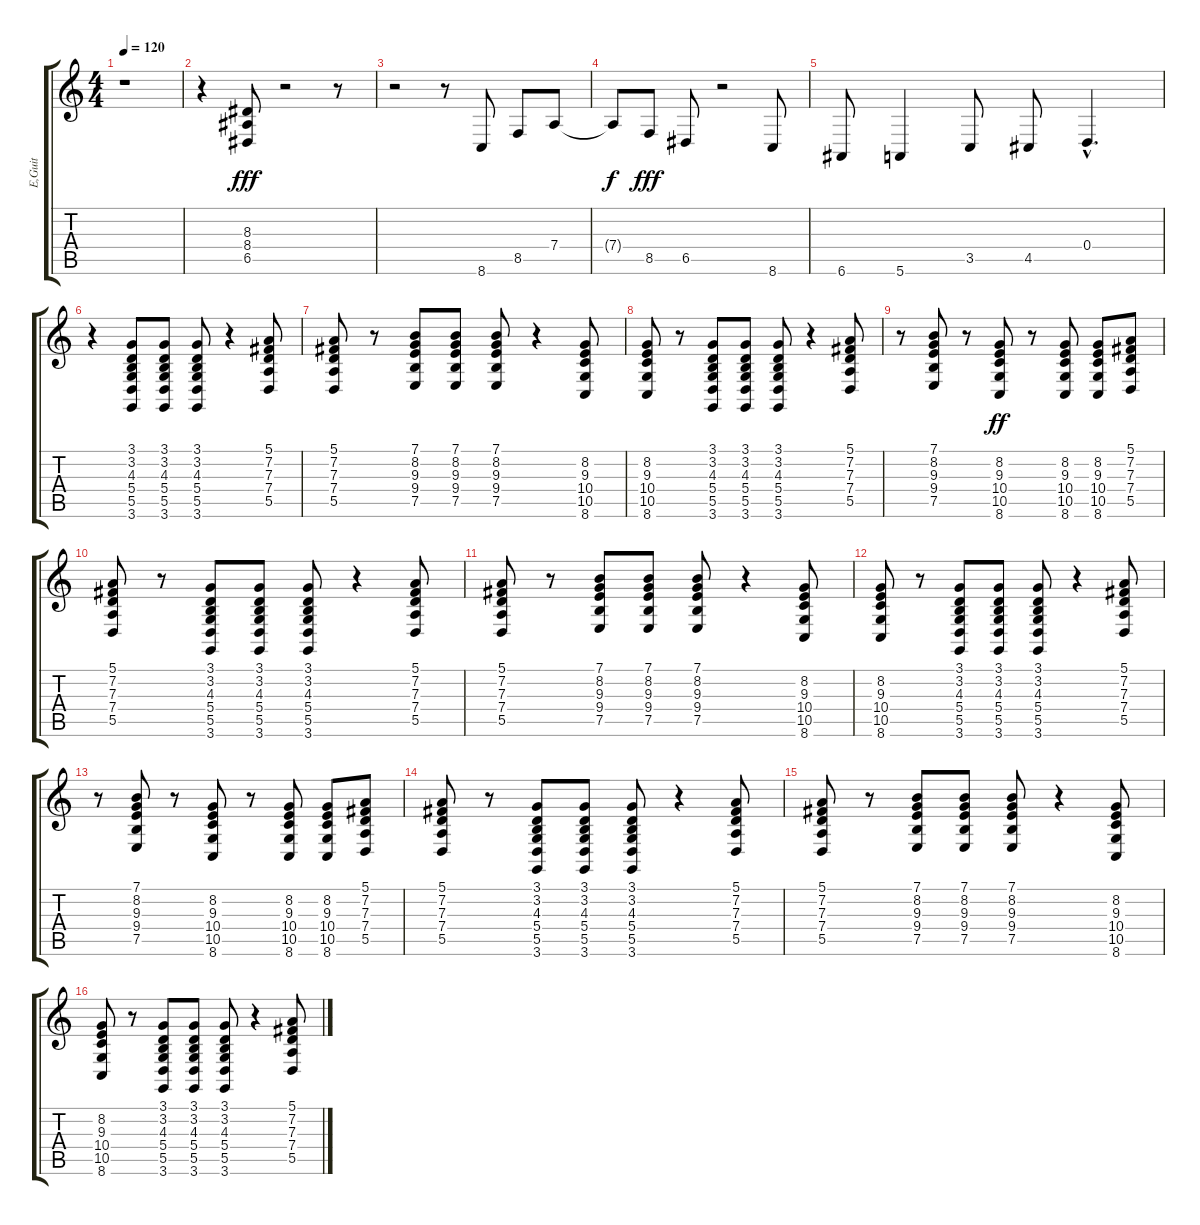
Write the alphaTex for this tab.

\track ("E,Guit" "E,Guit") {instrument harpsichord}
\staff {score tabs}
\tuning (E4 B3 G3 D3 A2 E2) {hide}
\ts (4 4)
\tempo 120
\clef g2
\ks c
r.1{dy f} |
r.4 (8.3 8.4 6.5).8{dy fff} r.2 r.8 |
r.2 r.8 8.6.8 8.5.8 7.4.8 |
7.4{t}.8{dy f} 8.5.8{dy fff} 6.5.8 r.2 8.6.8 |
6.6.8 5.6.4 3.5.8 4.5.8 0.4{hac}.4{d} |
r.4 (3.1 3.2 4.3 5.4 5.5 3.6).8 (3.1 3.2 4.3 5.4 5.5 3.6).8 (3.1 3.2 4.3 5.4 5.5 3.6).8 r.4 (5.1 7.2 7.3 7.4 5.5).8 |
(5.1 7.2 7.3 7.4 5.5).8 r.8 (7.1 8.2 9.3 9.4 7.5).8 (7.1 8.2 9.3 9.4 7.5).8 (7.1 8.2 9.3 9.4 7.5).8 r.4 (8.2 9.3 10.4 10.5 8.6).8 |
(8.2 9.3 10.4 10.5 8.6).8 r.8 (3.1 3.2 4.3 5.4 5.5 3.6).8 (3.1 3.2 4.3 5.4 5.5 3.6).8 (3.1 3.2 4.3 5.4 5.5 3.6).8 r.4 (5.1 7.2 7.3 7.4 5.5).8 |
r.8 (7.1 8.2 9.3 9.4 7.5).8 r.8 (8.2 9.3 10.4 10.5 8.6).8{dy ff} r.8 (8.2 9.3 10.4 10.5 8.6).8 (8.2 9.3 10.4 10.5 8.6).8 (5.1 7.2 7.3 7.4 5.5).8 |
(5.1 7.2 7.3 7.4 5.5).8 r.8 (3.1 3.2 4.3 5.4 5.5 3.6).8 (3.1 3.2 4.3 5.4 5.5 3.6).8 (3.1 3.2 4.3 5.4 5.5 3.6).8 r.4 (5.1 7.2 7.3 7.4 5.5).8 |
(5.1 7.2 7.3 7.4 5.5).8 r.8 (7.1 8.2 9.3 9.4 7.5).8 (7.1 8.2 9.3 9.4 7.5).8 (7.1 8.2 9.3 9.4 7.5).8 r.4 (8.2 9.3 10.4 10.5 8.6).8 |
(8.2 9.3 10.4 10.5 8.6).8 r.8 (3.1 3.2 4.3 5.4 5.5 3.6).8 (3.1 3.2 4.3 5.4 5.5 3.6).8 (3.1 3.2 4.3 5.4 5.5 3.6).8 r.4 (5.1 7.2 7.3 7.4 5.5).8 |
r.8 (7.1 8.2 9.3 9.4 7.5).8 r.8 (8.2 9.3 10.4 10.5 8.6).8 r.8 (8.2 9.3 10.4 10.5 8.6).8 (8.2 9.3 10.4 10.5 8.6).8 (5.1 7.2 7.3 7.4 5.5).8 |
(5.1 7.2 7.3 7.4 5.5).8 r.8 (3.1 3.2 4.3 5.4 5.5 3.6).8 (3.1 3.2 4.3 5.4 5.5 3.6).8 (3.1 3.2 4.3 5.4 5.5 3.6).8 r.4 (5.1 7.2 7.3 7.4 5.5).8 |
(5.1 7.2 7.3 7.4 5.5).8 r.8 (7.1 8.2 9.3 9.4 7.5).8 (7.1 8.2 9.3 9.4 7.5).8 (7.1 8.2 9.3 9.4 7.5).8 r.4 (8.2 9.3 10.4 10.5 8.6).8 |
(8.2 9.3 10.4 10.5 8.6).8 r.8 (3.1 3.2 4.3 5.4 5.5 3.6).8 (3.1 3.2 4.3 5.4 5.5 3.6).8 (3.1 3.2 4.3 5.4 5.5 3.6).8 r.4 (5.1 7.2 7.3 7.4 5.5).8
